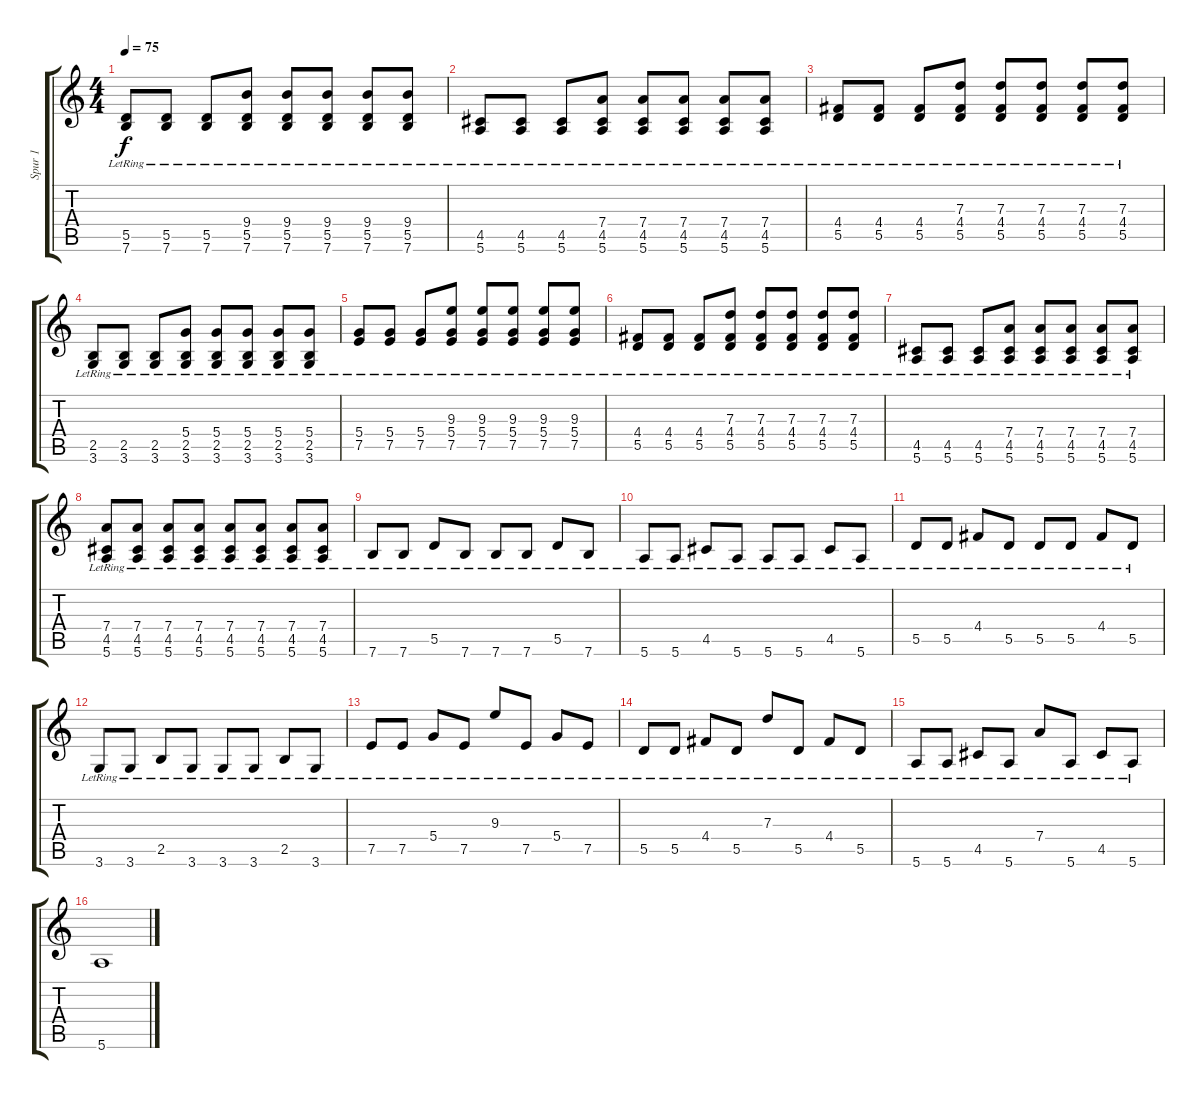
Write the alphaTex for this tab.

\track ("Spur 1" "Spur 1") {instrument electricguitarjazz}
\staff {score tabs}
\tuning (E4 B3 G3 D3 A2 E2) {hide}
\ts (4 4)
\tempo 75
\clef g2
\ks c
(5.5 7.6{lr}).8{dy f} (5.5 7.6{lr}).8 (5.5{lr} 7.6).8 (9.4 5.5 7.6{lr}).8 (9.4 5.5 7.6{lr}).8 (9.4 5.5 7.6{lr}).8 (9.4 5.5{lr} 7.6).8 (9.4 5.5 7.6{lr}).8 |
(4.5 5.6{lr}).8 (4.5 5.6{lr}).8 (4.5{lr} 5.6).8 (7.4 4.5 5.6{lr}).8 (7.4 4.5 5.6{lr}).8 (7.4 4.5 5.6{lr}).8 (7.4 4.5{lr} 5.6).8 (7.4 4.5 5.6{lr}).8 |
(4.4 5.5{lr}).8 (4.4 5.5{lr}).8 (4.4{lr} 5.5).8 (7.3 4.4 5.5{lr}).8 (7.3 4.4 5.5{lr}).8 (7.3 4.4 5.5{lr}).8 (7.3 4.4{lr} 5.5).8 (7.3 4.4 5.5{lr}).8 |
(2.5 3.6{lr}).8 (2.5 3.6{lr}).8 (2.5{lr} 3.6).8 (5.4 2.5 3.6{lr}).8 (5.4 2.5 3.6{lr}).8 (5.4 2.5 3.6{lr}).8 (5.4 2.5{lr} 3.6).8 (5.4 2.5 3.6{lr}).8 |
(5.4 7.5{lr}).8 (5.4 7.5{lr}).8 (5.4{lr} 7.5).8 (9.3 5.4 7.5{lr}).8 (9.3 5.4 7.5{lr}).8 (9.3 5.4 7.5{lr}).8 (9.3 5.4{lr} 7.5).8 (9.3 5.4 7.5{lr}).8 |
(4.4 5.5{lr}).8 (4.4 5.5{lr}).8 (4.4{lr} 5.5).8 (7.3 4.4 5.5{lr}).8 (7.3 4.4 5.5{lr}).8 (7.3 4.4 5.5{lr}).8 (7.3 4.4{lr} 5.5).8 (7.3 4.4 5.5{lr}).8 |
(4.5 5.6{lr}).8 (4.5 5.6{lr}).8 (4.5{lr} 5.6).8 (7.4 4.5 5.6{lr}).8 (7.4 4.5 5.6{lr}).8 (7.4 4.5 5.6{lr}).8 (7.4 4.5{lr} 5.6).8 (7.4 4.5 5.6{lr}).8 |
(7.4 4.5 5.6{lr}).8 (7.4 4.5 5.6{lr}).8 (7.4 4.5{lr} 5.6).8 (7.4 4.5 5.6{lr}).8 (7.4 4.5 5.6{lr}).8 (7.4 4.5 5.6{lr}).8 (7.4 4.5{lr} 5.6).8 (7.4 4.5 5.6{lr}).8 |
7.6{lr}.8{instrument electricguitarjazz} 7.6{lr}.8 5.5{lr}.8 7.6{lr}.8 7.6{lr}.8 7.6{lr}.8 5.5{lr}.8 7.6{lr}.8 |
5.6{lr}.8 5.6{lr}.8 4.5{lr}.8 5.6{lr}.8 5.6{lr}.8 5.6{lr}.8 4.5{lr}.8 5.6{lr}.8 |
5.5{lr}.8 5.5{lr}.8 4.4{lr}.8 5.5{lr}.8 5.5{lr}.8 5.5{lr}.8 4.4{lr}.8 5.5{lr}.8 |
3.6{lr}.8 3.6{lr}.8 2.5{lr}.8 3.6{lr}.8 3.6{lr}.8 3.6{lr}.8 2.5{lr}.8 3.6{lr}.8 |
7.5{lr}.8 7.5{lr}.8 5.4{lr}.8 7.5{lr}.8 9.3{lr}.8 7.5{lr}.8 5.4{lr}.8 7.5{lr}.8 |
5.5{lr}.8 5.5{lr}.8 4.4{lr}.8 5.5{lr}.8 7.3{lr}.8 5.5{lr}.8 4.4{lr}.8 5.5{lr}.8 |
5.6{lr}.8 5.6{lr}.8 4.5{lr}.8 5.6{lr}.8 7.4{lr}.8 5.6{lr}.8 4.5{lr}.8 5.6{lr}.8 |
5.6.1
